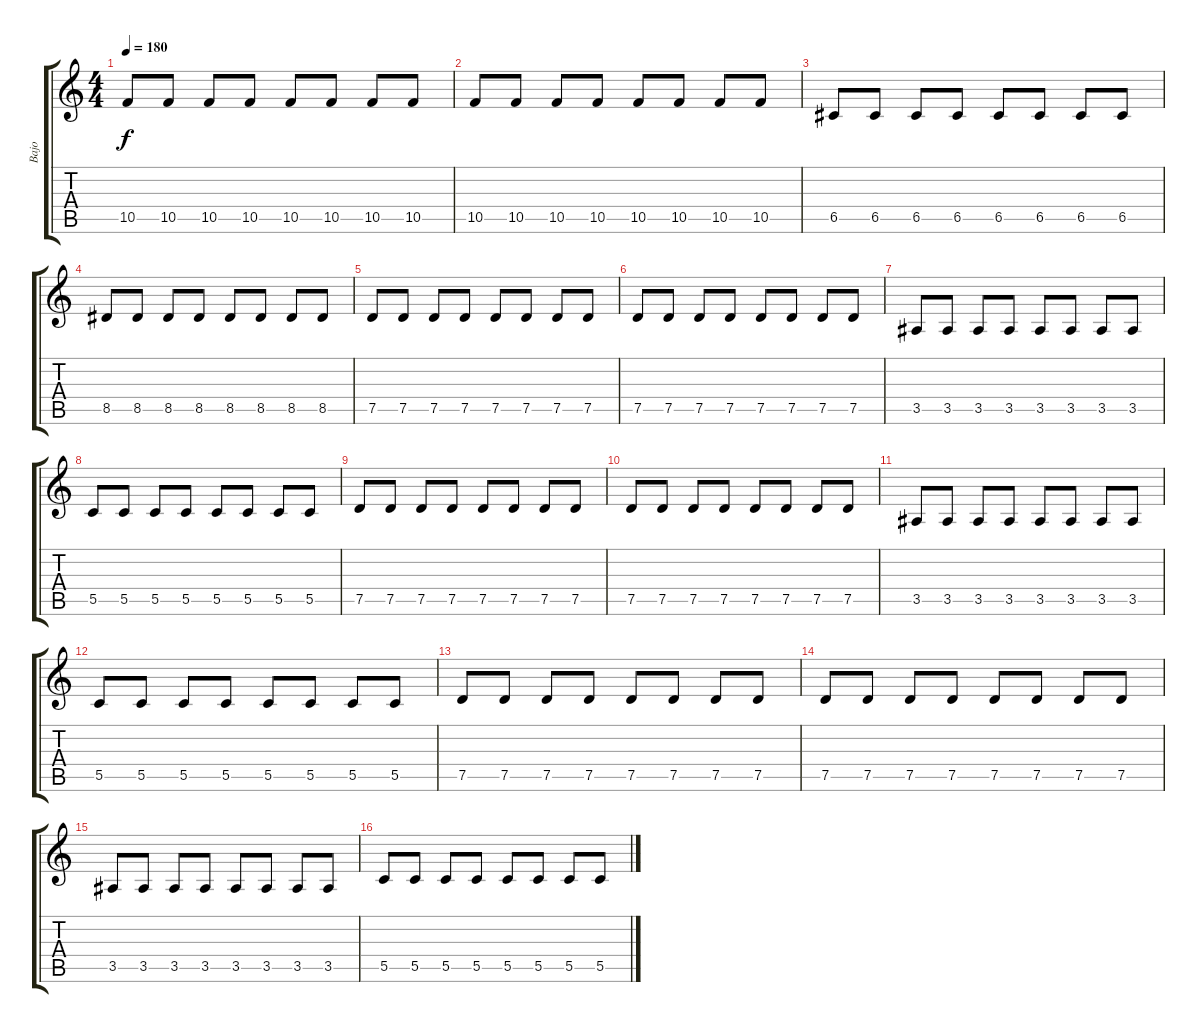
\track ("Bajo" "Bajo") {instrument electricbasspick}
\staff {score tabs}
\tuning (D4 A3 F3 C3 G2 D2) {hide}
\ts (4 4)
\tempo 180
\clef g2
\ks c
10.5.8{dy f} 10.5.8 10.5.8 10.5.8 10.5.8 10.5.8 10.5.8 10.5.8 |
10.5.8 10.5.8 10.5.8 10.5.8 10.5.8 10.5.8 10.5.8 10.5.8 |
6.5.8 6.5.8 6.5.8 6.5.8 6.5.8 6.5.8 6.5.8 6.5.8 |
8.5.8 8.5.8 8.5.8 8.5.8 8.5.8 8.5.8 8.5.8 8.5.8 |
7.5.8 7.5.8 7.5.8 7.5.8 7.5.8 7.5.8 7.5.8 7.5.8 |
7.5.8 7.5.8 7.5.8 7.5.8 7.5.8 7.5.8 7.5.8 7.5.8 |
3.5.8 3.5.8 3.5.8 3.5.8 3.5.8 3.5.8 3.5.8 3.5.8 |
5.5.8 5.5.8 5.5.8 5.5.8 5.5.8 5.5.8 5.5.8 5.5.8 |
7.5.8 7.5.8 7.5.8 7.5.8 7.5.8 7.5.8 7.5.8 7.5.8 |
7.5.8 7.5.8 7.5.8 7.5.8 7.5.8 7.5.8 7.5.8 7.5.8 |
3.5.8 3.5.8 3.5.8 3.5.8 3.5.8 3.5.8 3.5.8 3.5.8 |
5.5.8 5.5.8 5.5.8 5.5.8 5.5.8 5.5.8 5.5.8 5.5.8 |
7.5.8 7.5.8 7.5.8 7.5.8 7.5.8 7.5.8 7.5.8 7.5.8 |
7.5.8 7.5.8 7.5.8 7.5.8 7.5.8 7.5.8 7.5.8 7.5.8 |
3.5.8 3.5.8 3.5.8 3.5.8 3.5.8 3.5.8 3.5.8 3.5.8 |
5.5.8 5.5.8 5.5.8 5.5.8 5.5.8 5.5.8 5.5.8 5.5.8
